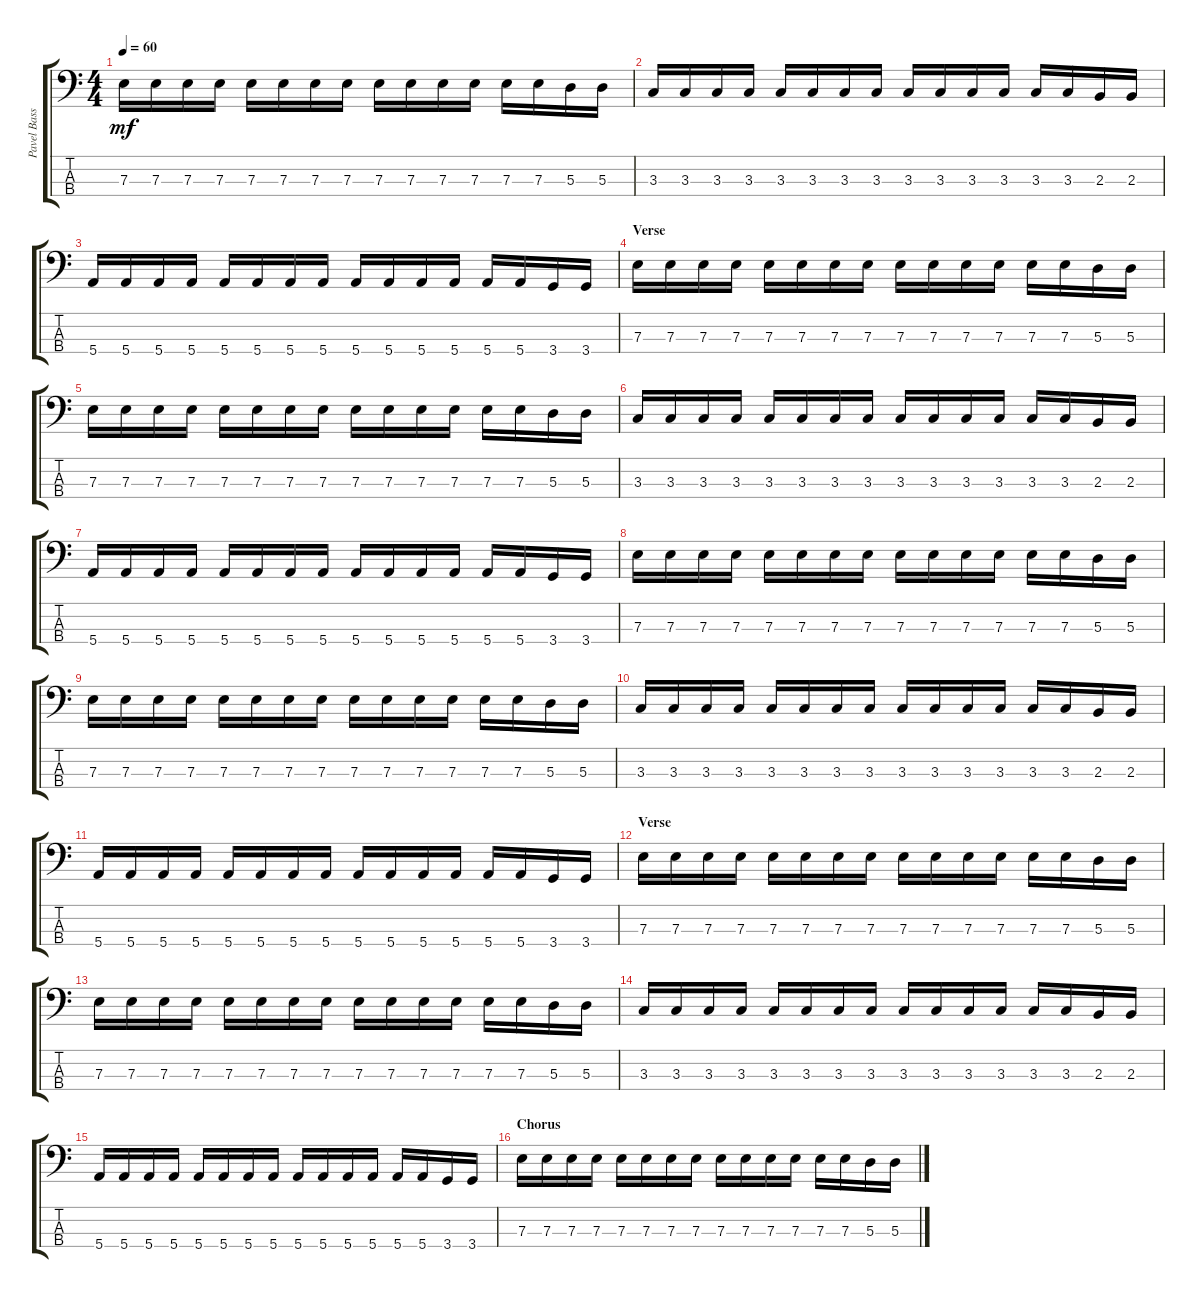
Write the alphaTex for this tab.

\track ("Pavel Bass" "Pavel Bass") {instrument electricbassfinger}
\staff {score tabs}
\tuning (G2 D2 A1 E1) {hide}
\ts (4 4)
\tempo 60
\clef f4
\ks c
7.3.16{dy mf} 7.3.16 7.3.16 7.3.16 7.3.16 7.3.16 7.3.16 7.3.16 7.3.16 7.3.16 7.3.16 7.3.16 7.3.16 7.3.16 5.3.16 5.3.16 |
3.3.16 3.3.16 3.3.16 3.3.16 3.3.16 3.3.16 3.3.16 3.3.16 3.3.16 3.3.16 3.3.16 3.3.16 3.3.16 3.3.16 2.3.16 2.3.16 |
5.4.16 5.4.16 5.4.16 5.4.16 5.4.16 5.4.16 5.4.16 5.4.16 5.4.16 5.4.16 5.4.16 5.4.16 5.4.16 5.4.16 3.4.16 3.4.16 |
\section ("" "Verse")
7.3.16 7.3.16 7.3.16 7.3.16 7.3.16 7.3.16 7.3.16 7.3.16 7.3.16 7.3.16 7.3.16 7.3.16 7.3.16 7.3.16 5.3.16 5.3.16 |
7.3.16 7.3.16 7.3.16 7.3.16 7.3.16 7.3.16 7.3.16 7.3.16 7.3.16 7.3.16 7.3.16 7.3.16 7.3.16 7.3.16 5.3.16 5.3.16 |
3.3.16 3.3.16 3.3.16 3.3.16 3.3.16 3.3.16 3.3.16 3.3.16 3.3.16 3.3.16 3.3.16 3.3.16 3.3.16 3.3.16 2.3.16 2.3.16 |
5.4.16 5.4.16 5.4.16 5.4.16 5.4.16 5.4.16 5.4.16 5.4.16 5.4.16 5.4.16 5.4.16 5.4.16 5.4.16 5.4.16 3.4.16 3.4.16 |
7.3.16 7.3.16 7.3.16 7.3.16 7.3.16 7.3.16 7.3.16 7.3.16 7.3.16 7.3.16 7.3.16 7.3.16 7.3.16 7.3.16 5.3.16 5.3.16 |
7.3.16 7.3.16 7.3.16 7.3.16 7.3.16 7.3.16 7.3.16 7.3.16 7.3.16 7.3.16 7.3.16 7.3.16 7.3.16 7.3.16 5.3.16 5.3.16 |
3.3.16 3.3.16 3.3.16 3.3.16 3.3.16 3.3.16 3.3.16 3.3.16 3.3.16 3.3.16 3.3.16 3.3.16 3.3.16 3.3.16 2.3.16 2.3.16 |
5.4.16 5.4.16 5.4.16 5.4.16 5.4.16 5.4.16 5.4.16 5.4.16 5.4.16 5.4.16 5.4.16 5.4.16 5.4.16 5.4.16 3.4.16 3.4.16 |
\section ("" "Verse")
7.3.16 7.3.16 7.3.16 7.3.16 7.3.16 7.3.16 7.3.16 7.3.16 7.3.16 7.3.16 7.3.16 7.3.16 7.3.16 7.3.16 5.3.16 5.3.16 |
7.3.16 7.3.16 7.3.16 7.3.16 7.3.16 7.3.16 7.3.16 7.3.16 7.3.16 7.3.16 7.3.16 7.3.16 7.3.16 7.3.16 5.3.16 5.3.16 |
3.3.16 3.3.16 3.3.16 3.3.16 3.3.16 3.3.16 3.3.16 3.3.16 3.3.16 3.3.16 3.3.16 3.3.16 3.3.16 3.3.16 2.3.16 2.3.16 |
5.4.16 5.4.16 5.4.16 5.4.16 5.4.16 5.4.16 5.4.16 5.4.16 5.4.16 5.4.16 5.4.16 5.4.16 5.4.16 5.4.16 3.4.16 3.4.16 |
\section ("" "Chorus")
7.3.16 7.3.16 7.3.16 7.3.16 7.3.16 7.3.16 7.3.16 7.3.16 7.3.16 7.3.16 7.3.16 7.3.16 7.3.16 7.3.16 5.3.16 5.3.16
